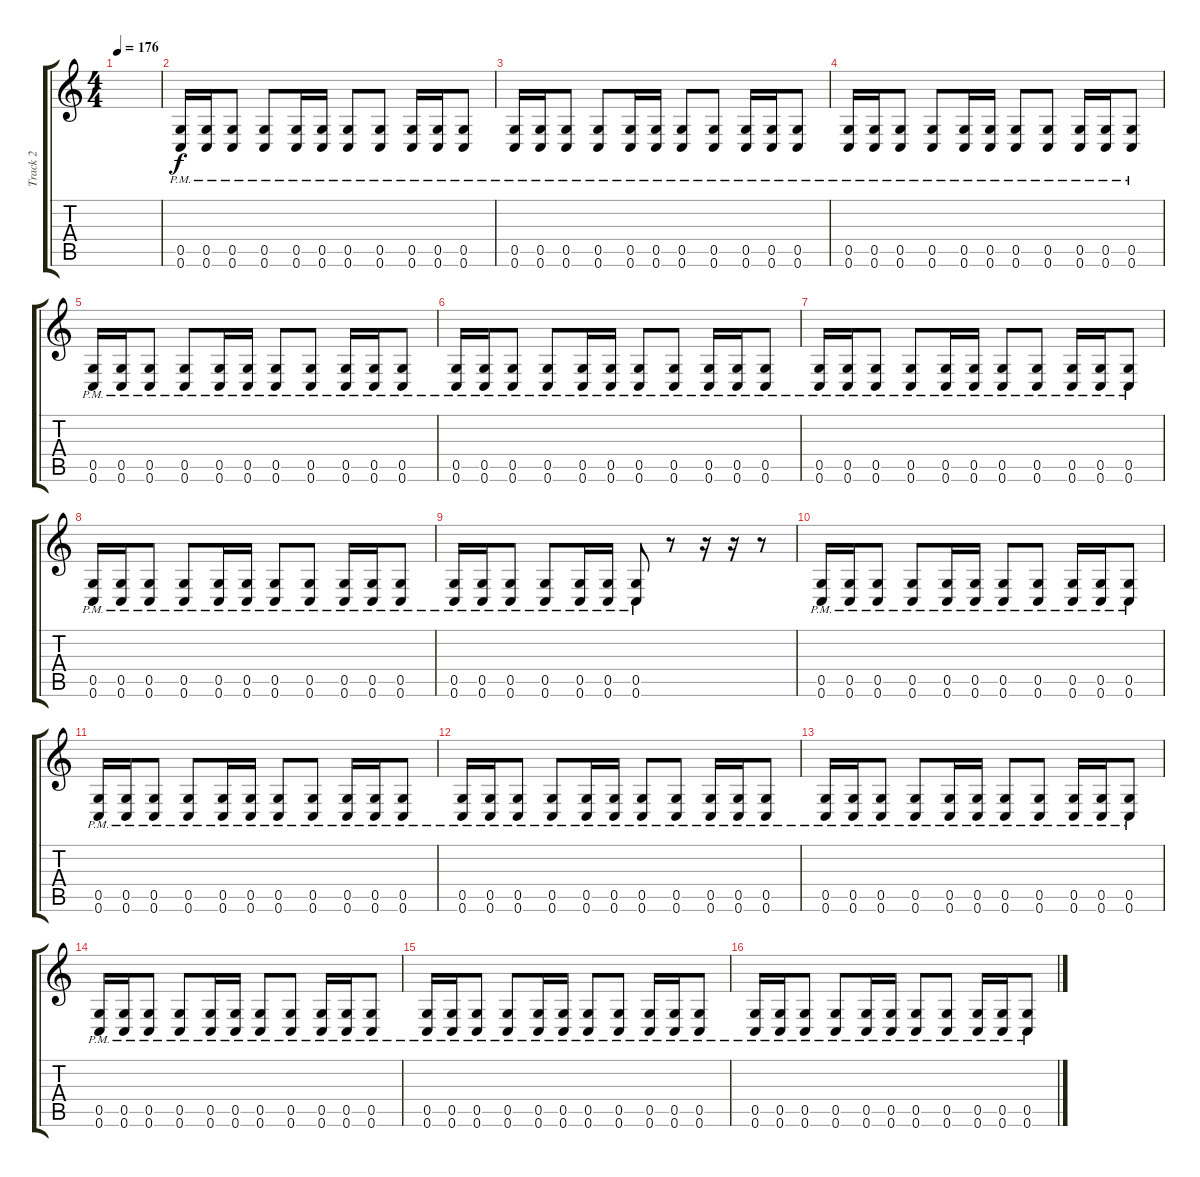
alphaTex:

\track ("Track 2" "Track 2") {instrument distortionguitar}
\staff {score tabs}
\tuning (D4 A3 F3 C3 G2 C2) {hide}
\ts (4 4)
\tempo 176
\clef g2
\ks c
|
(0.5{pm} 0.6).16 (0.5{pm} 0.6).16 (0.5{pm} 0.6).8 (0.5{pm} 0.6).8 (0.5{pm} 0.6).16 (0.5{pm} 0.6).16 (0.5{pm} 0.6).8 (0.5{pm} 0.6).8 (0.5{pm} 0.6).16 (0.5{pm} 0.6).16 (0.5{pm} 0.6).8 |
(0.5{pm} 0.6).16 (0.5{pm} 0.6).16 (0.5{pm} 0.6).8 (0.5{pm} 0.6).8 (0.5{pm} 0.6).16 (0.5{pm} 0.6).16 (0.5{pm} 0.6).8 (0.5{pm} 0.6).8 (0.5{pm} 0.6).16 (0.5{pm} 0.6).16 (0.5{pm} 0.6).8 |
(0.5{pm} 0.6).16 (0.5{pm} 0.6).16 (0.5{pm} 0.6).8 (0.5{pm} 0.6).8 (0.5{pm} 0.6).16 (0.5{pm} 0.6).16 (0.5{pm} 0.6).8 (0.5{pm} 0.6).8 (0.5{pm} 0.6).16 (0.5{pm} 0.6).16 (0.5{pm} 0.6).8 |
(0.5{pm} 0.6).16 (0.5{pm} 0.6).16 (0.5{pm} 0.6).8 (0.5{pm} 0.6).8 (0.5{pm} 0.6).16 (0.5{pm} 0.6).16 (0.5{pm} 0.6).8 (0.5{pm} 0.6).8 (0.5{pm} 0.6).16 (0.5{pm} 0.6).16 (0.5{pm} 0.6).8 |
(0.5{pm} 0.6).16 (0.5{pm} 0.6).16 (0.5{pm} 0.6).8 (0.5{pm} 0.6).8 (0.5{pm} 0.6).16 (0.5{pm} 0.6).16 (0.5{pm} 0.6).8 (0.5{pm} 0.6).8 (0.5{pm} 0.6).16 (0.5{pm} 0.6).16 (0.5{pm} 0.6).8 |
(0.5{pm} 0.6).16 (0.5{pm} 0.6).16 (0.5{pm} 0.6).8 (0.5{pm} 0.6).8 (0.5{pm} 0.6).16 (0.5{pm} 0.6).16 (0.5{pm} 0.6).8 (0.5{pm} 0.6).8 (0.5{pm} 0.6).16 (0.5{pm} 0.6).16 (0.5{pm} 0.6).8 |
(0.5{pm} 0.6).16 (0.5{pm} 0.6).16 (0.5{pm} 0.6).8 (0.5{pm} 0.6).8 (0.5{pm} 0.6).16 (0.5{pm} 0.6).16 (0.5{pm} 0.6).8 (0.5{pm} 0.6).8 (0.5{pm} 0.6).16 (0.5{pm} 0.6).16 (0.5{pm} 0.6).8 |
(0.5{pm} 0.6).16 (0.5{pm} 0.6).16 (0.5{pm} 0.6).8 (0.5{pm} 0.6).8 (0.5{pm} 0.6).16 (0.5{pm} 0.6).16 (0.5{pm} 0.6).8 r.8 r.16 r.16 r.8 |
(0.5{pm} 0.6).16 (0.5{pm} 0.6).16 (0.5{pm} 0.6).8 (0.5{pm} 0.6).8 (0.5{pm} 0.6).16 (0.5{pm} 0.6).16 (0.5{pm} 0.6).8 (0.5{pm} 0.6).8 (0.5{pm} 0.6).16 (0.5{pm} 0.6).16 (0.5{pm} 0.6).8 |
(0.5{pm} 0.6).16 (0.5{pm} 0.6).16 (0.5{pm} 0.6).8 (0.5{pm} 0.6).8 (0.5{pm} 0.6).16 (0.5{pm} 0.6).16 (0.5{pm} 0.6).8 (0.5{pm} 0.6).8 (0.5{pm} 0.6).16 (0.5{pm} 0.6).16 (0.5{pm} 0.6).8 |
(0.5{pm} 0.6).16 (0.5{pm} 0.6).16 (0.5{pm} 0.6).8 (0.5{pm} 0.6).8 (0.5{pm} 0.6).16 (0.5{pm} 0.6).16 (0.5{pm} 0.6).8 (0.5{pm} 0.6).8 (0.5{pm} 0.6).16 (0.5{pm} 0.6).16 (0.5{pm} 0.6).8 |
(0.5{pm} 0.6).16 (0.5{pm} 0.6).16 (0.5{pm} 0.6).8 (0.5{pm} 0.6).8 (0.5{pm} 0.6).16 (0.5{pm} 0.6).16 (0.5{pm} 0.6).8 (0.5{pm} 0.6).8 (0.5{pm} 0.6).16 (0.5{pm} 0.6).16 (0.5{pm} 0.6).8 |
(0.5{pm} 0.6).16 (0.5{pm} 0.6).16 (0.5{pm} 0.6).8 (0.5{pm} 0.6).8 (0.5{pm} 0.6).16 (0.5{pm} 0.6).16 (0.5{pm} 0.6).8 (0.5{pm} 0.6).8 (0.5{pm} 0.6).16 (0.5{pm} 0.6).16 (0.5{pm} 0.6).8 |
(0.5{pm} 0.6).16 (0.5{pm} 0.6).16 (0.5{pm} 0.6).8 (0.5{pm} 0.6).8 (0.5{pm} 0.6).16 (0.5{pm} 0.6).16 (0.5{pm} 0.6).8 (0.5{pm} 0.6).8 (0.5{pm} 0.6).16 (0.5{pm} 0.6).16 (0.5{pm} 0.6).8 |
(0.5{pm} 0.6).16 (0.5{pm} 0.6).16 (0.5{pm} 0.6).8 (0.5{pm} 0.6).8 (0.5{pm} 0.6).16 (0.5{pm} 0.6).16 (0.5{pm} 0.6).8 (0.5{pm} 0.6).8 (0.5{pm} 0.6).16 (0.5{pm} 0.6).16 (0.5{pm} 0.6).8
